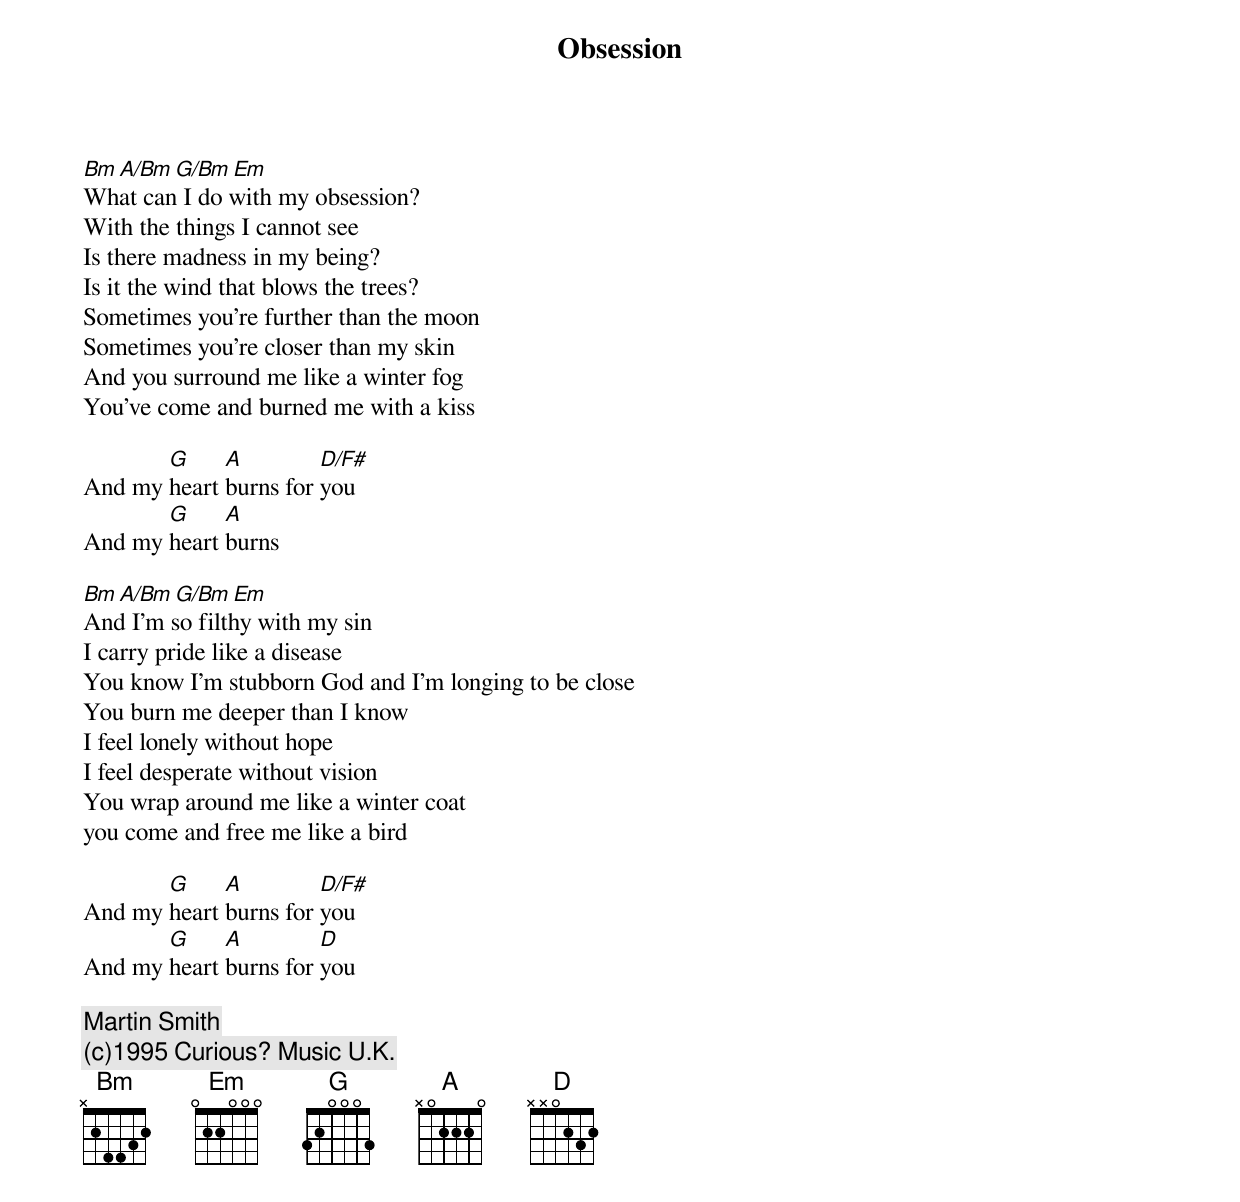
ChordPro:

{t:Obsession}
[Bm][A/Bm][G/Bm][Em]
What can I do with my obsession?
With the things I cannot see
Is there madness in my being?
Is it the wind that blows the trees?
Sometimes you're further than the moon
Sometimes you're closer than my skin
And you surround me like a winter fog
You've come and burned me with a kiss

And my [G]heart [A]burns for [D/F#]you
And my [G]heart [A]burns

[Bm][A/Bm][G/Bm][Em]
And I'm so filthy with my sin
I carry pride like a disease
You know I'm stubborn God and I'm longing to be close
You burn me deeper than I know
I feel lonely without hope
I feel desperate without vision
You wrap around me like a winter coat
you come and free me like a bird

And my [G]heart [A]burns for [D/F#]you
And my [G]heart [A]burns for [D]you

{c:Martin Smith}
{c:(c)1995 Curious? Music U.K.}
